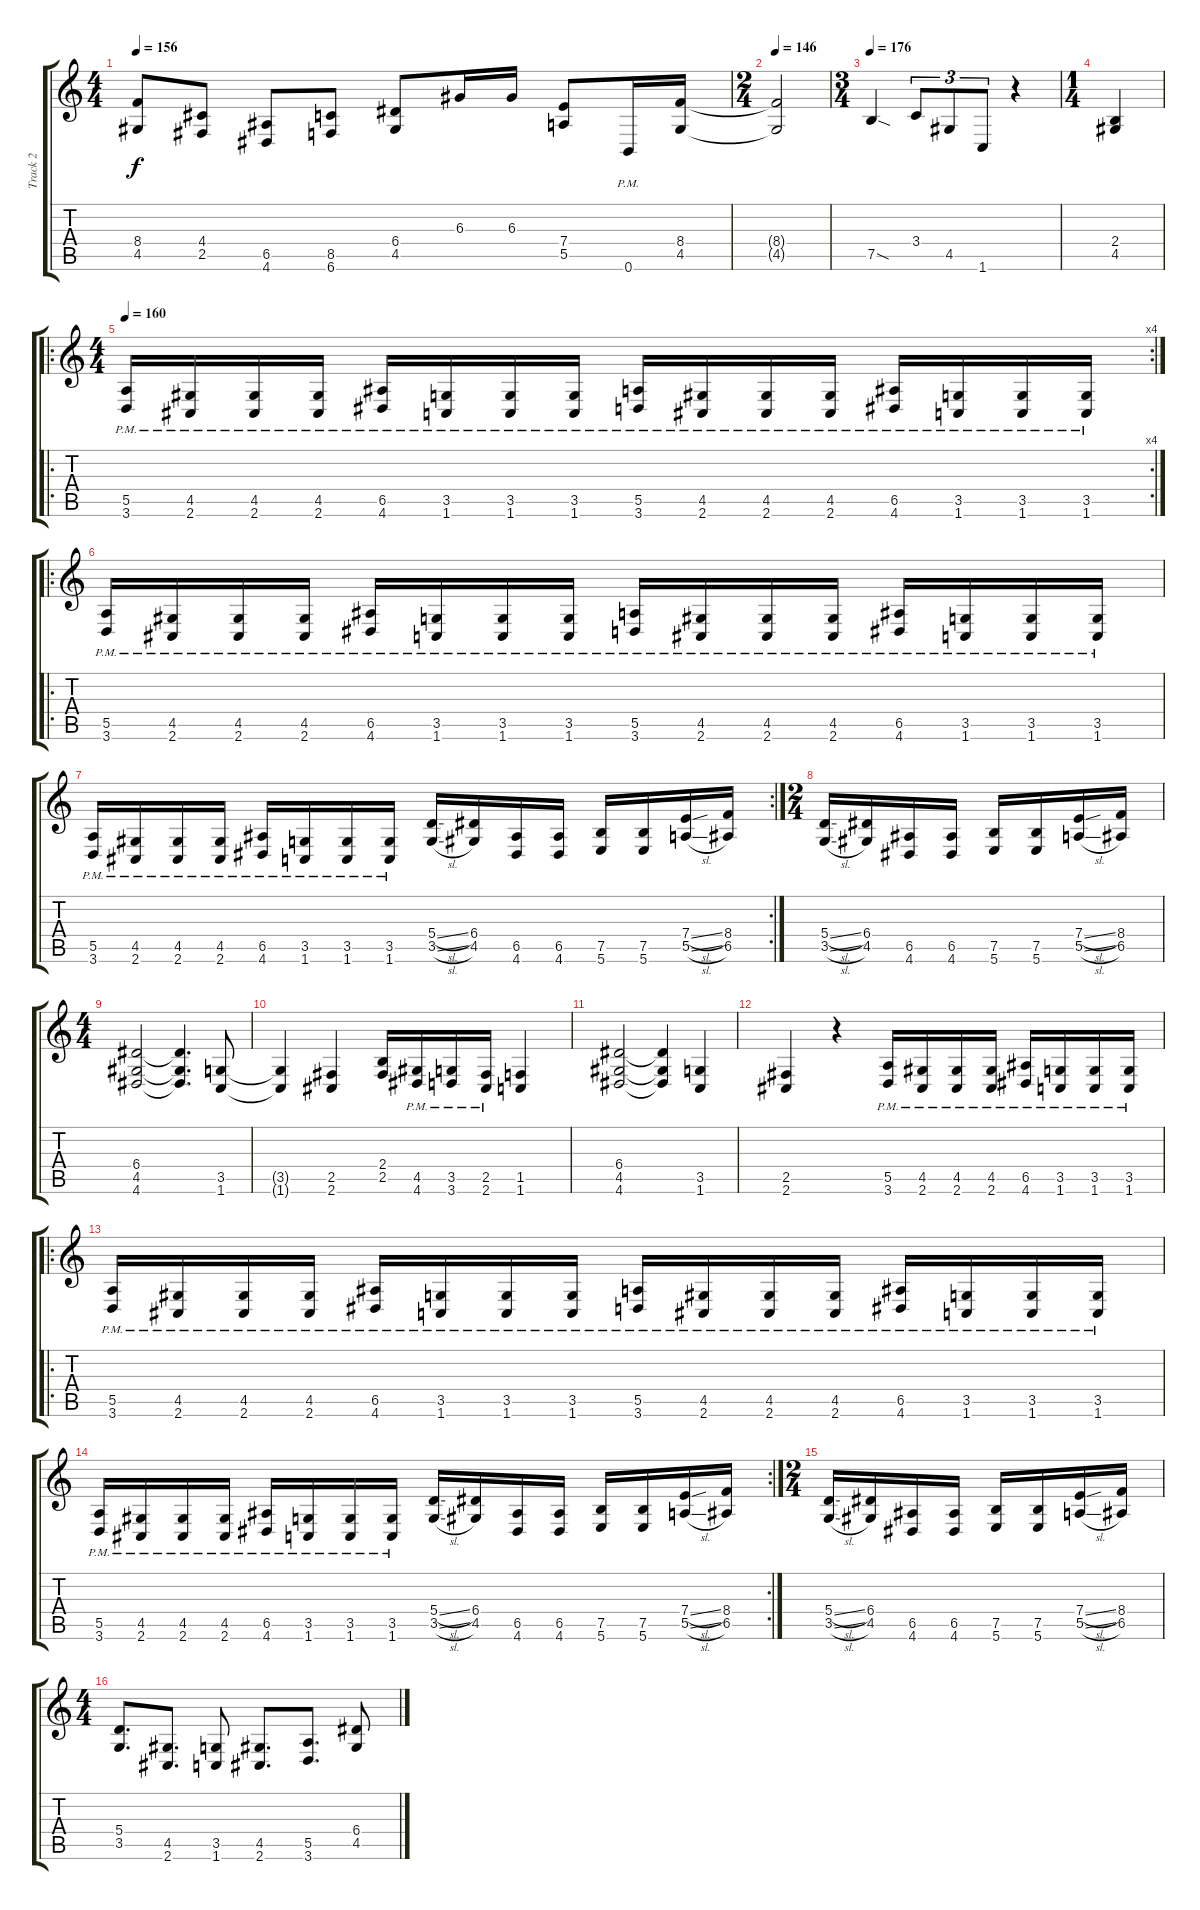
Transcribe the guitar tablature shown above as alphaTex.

\track ("Track 2" "Track 2") {instrument distortionguitar}
\staff {score tabs}
\tuning (B3 Gb3 D3 A2 E2 B1) {hide}
\ts (4 4)
\tempo 156
\clef g2
\ks c
(8.4{t} 4.5{t}).8{dy f} (4.4 2.5).8 (6.5 4.6).8 (8.5 6.6).8 (6.4 4.5).8 6.3.16 6.3.16 (7.4 5.5).8 0.6{pm}.16 (8.4 4.5).16 |
\ts (2 4)
\tempo 146
(8.4{t} 4.5{t}).2 |
\ts (3 4)
\tempo 176
7.5{sod}.4 3.4.8{tu (3 2)} 4.5.8{tu (3 2)} 1.6.8{tu (3 2)} r.4 |
\ts (1 4)
(2.4 4.5).4 |
\ro
\rc 4
\ts (4 4)
\tempo 170
\tempo 160
(5.5{pm} 3.6{pm}).16 (4.5{pm} 2.6{pm}).16 (4.5{pm} 2.6{pm}).16 (4.5{pm} 2.6{pm}).16 (6.5{pm} 4.6{pm}).16 (3.5{pm} 1.6{pm}).16 (3.5{pm} 1.6{pm}).16 (3.5{pm} 1.6{pm}).16 (5.5{pm} 3.6{pm}).16 (4.5{pm} 2.6{pm}).16 (4.5{pm} 2.6{pm}).16 (4.5{pm} 2.6{pm}).16 (6.5{pm} 4.6{pm}).16 (3.5{pm} 1.6{pm}).16 (3.5{pm} 1.6{pm}).16 (3.5{pm} 1.6{pm}).16 |
\ro
(5.5{pm} 3.6{pm}).16 (4.5{pm} 2.6{pm}).16 (4.5{pm} 2.6{pm}).16 (4.5{pm} 2.6{pm}).16 (6.5{pm} 4.6{pm}).16 (3.5{pm} 1.6{pm}).16 (3.5{pm} 1.6{pm}).16 (3.5{pm} 1.6{pm}).16 (5.5{pm} 3.6{pm}).16 (4.5{pm} 2.6{pm}).16 (4.5{pm} 2.6{pm}).16 (4.5{pm} 2.6{pm}).16 (6.5{pm} 4.6{pm}).16 (3.5{pm} 1.6{pm}).16 (3.5{pm} 1.6{pm}).16 (3.5{pm} 1.6{pm}).16 |
\rc 2
(5.5{pm} 3.6{pm}).16 (4.5{pm} 2.6{pm}).16 (4.5{pm} 2.6{pm}).16 (4.5{pm} 2.6{pm}).16 (6.5{pm} 4.6{pm}).16 (3.5{pm} 1.6{pm}).16 (3.5{pm} 1.6{pm}).16 (3.5{pm} 1.6{pm}).16 (5.4{sl} 3.5{sl}).16 (6.4 4.5).16 (6.5 4.6).16 (6.5 4.6).16 (7.5 5.6).16 (7.5 5.6).16 (7.4{sl} 5.5{sl}).16 (8.4 6.5).16 |
\ts (2 4)
(5.4{sl} 3.5{sl}).16 (6.4 4.5).16 (6.5 4.6).16 (6.5 4.6).16 (7.5 5.6).16 (7.5 5.6).16 (7.4{sl} 5.5{sl}).16 (8.4 6.5).16 |
\ts (4 4)
(6.4 4.5 4.6).2 (6.4{t} 4.5{t} 4.6{t}).4{d} (3.5 1.6).8 |
(3.5{t} 1.6{t}).4 (2.5 2.6).4 (2.4 2.5).16 (4.5 4.6{pm}).16 (3.5 3.6{pm}).16 (2.5 2.6{pm}).16 (1.5 1.6).4 |
(6.4 4.5 4.6).2 (6.4{t} 4.5{t} 4.6{t}).4 (3.5 1.6).4 |
(2.5 2.6).4 r.4 (5.5{pm} 3.6{pm}).16 (4.5{pm} 2.6{pm}).16 (4.5{pm} 2.6{pm}).16 (4.5{pm} 2.6{pm}).16 (6.5{pm} 4.6{pm}).16 (3.5{pm} 1.6{pm}).16 (3.5{pm} 1.6{pm}).16 (3.5{pm} 1.6{pm}).16 |
\ro
(5.5{pm} 3.6{pm}).16 (4.5{pm} 2.6{pm}).16 (4.5{pm} 2.6{pm}).16 (4.5{pm} 2.6{pm}).16 (6.5{pm} 4.6{pm}).16 (3.5{pm} 1.6{pm}).16 (3.5{pm} 1.6{pm}).16 (3.5{pm} 1.6{pm}).16 (5.5{pm} 3.6{pm}).16 (4.5{pm} 2.6{pm}).16 (4.5{pm} 2.6{pm}).16 (4.5{pm} 2.6{pm}).16 (6.5{pm} 4.6{pm}).16 (3.5{pm} 1.6{pm}).16 (3.5{pm} 1.6{pm}).16 (3.5{pm} 1.6{pm}).16 |
\rc 2
(5.5{pm} 3.6{pm}).16 (4.5{pm} 2.6{pm}).16 (4.5{pm} 2.6{pm}).16 (4.5{pm} 2.6{pm}).16 (6.5{pm} 4.6{pm}).16 (3.5{pm} 1.6{pm}).16 (3.5{pm} 1.6{pm}).16 (3.5{pm} 1.6{pm}).16 (5.4{sl} 3.5{sl}).16 (6.4 4.5).16 (6.5 4.6).16 (6.5 4.6).16 (7.5 5.6).16 (7.5 5.6).16 (7.4{sl} 5.5{sl}).16 (8.4 6.5).16 |
\ts (2 4)
(5.4{sl} 3.5{sl}).16 (6.4 4.5).16 (6.5 4.6).16 (6.5 4.6).16 (7.5 5.6).16 (7.5 5.6).16 (7.4{sl} 5.5{sl}).16 (8.4 6.5).16 |
\ts (4 4)
(5.4 3.5).8{d} (4.5 2.6).8{d} (3.5 1.6).8 (4.5 2.6).8{d} (5.5 3.6).8{d} (6.4 4.5).8
